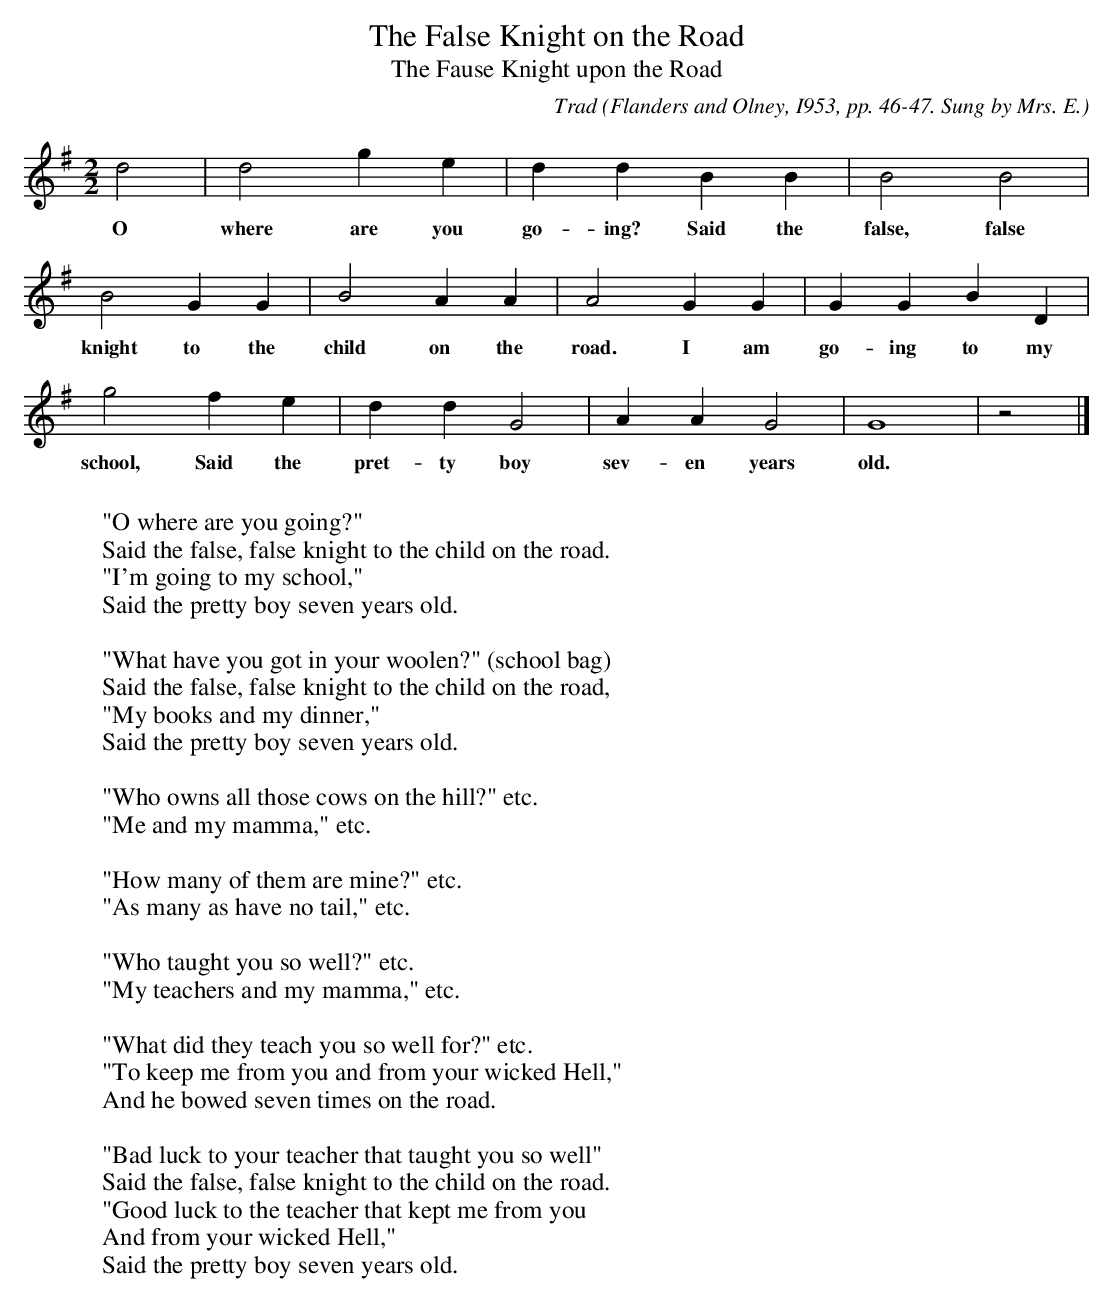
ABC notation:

X:1
T:The False Knight on the Road
T:The Fause Knight upon the Road
C:Trad
O:Flanders and Olney, I953, pp. 46-47. Sung by Mrs. E.
O:Sullivan, Springfield, Vt., September 2T, I932; learned in
O:childhood in Ireland. From Ballads Migrant in New England,
O:edited by Helen Hartness Flanders and Marguerite
O:Olney; copyright I953 by Helen Hartness Flanders.
M:2/2
L:1/8
K:G % Hexatonic ( -4) Lydian/Ionian
d4 | d4 g2 e2 | d2 d2 B2 B2 | B4 B4 |
w:O where are you go-ing? Said the false, false
B4 G2 G2 | B4 A2 A2 | A4 G2 G2 | G2 G2 B2 D2 |
w:knight to the child on the road. I am go-ing to my
g4 f2 e2 | d2 d2 G4 | A2 A2 G4 | G8 | z4 |]
w:school, Said the pret-ty boy sev-en years old.
W:
W:"O where are you going?"
W:Said the false, false knight to the child on the road.
W:"I'm going to my school,"
W:Said the pretty boy seven years old.
W:
W:"What have you got in your woolen?" (school bag)
W:Said the false, false knight to the child on the road,
W:"My books and my dinner,"
W:Said the pretty boy seven years old.
W:
W:"Who owns all those cows on the hill?" etc.
W:"Me and my mamma," etc.
W:
W:"How many of them are mine?" etc.
W:"As many as have no tail," etc.
W:
W:"Who taught you so well?" etc.
W:"My teachers and my mamma," etc.
W:
W:"What did they teach you so well for?" etc.
W:"To keep me from you and from your wicked Hell,"
W:And he bowed seven times on the road.
W:
W:"Bad luck to your teacher that taught you so well"
W:Said the false, false knight to the child on the road.
W:"Good luck to the teacher that kept me from you
W:And from your wicked Hell,"
W:Said the pretty boy seven years old.
